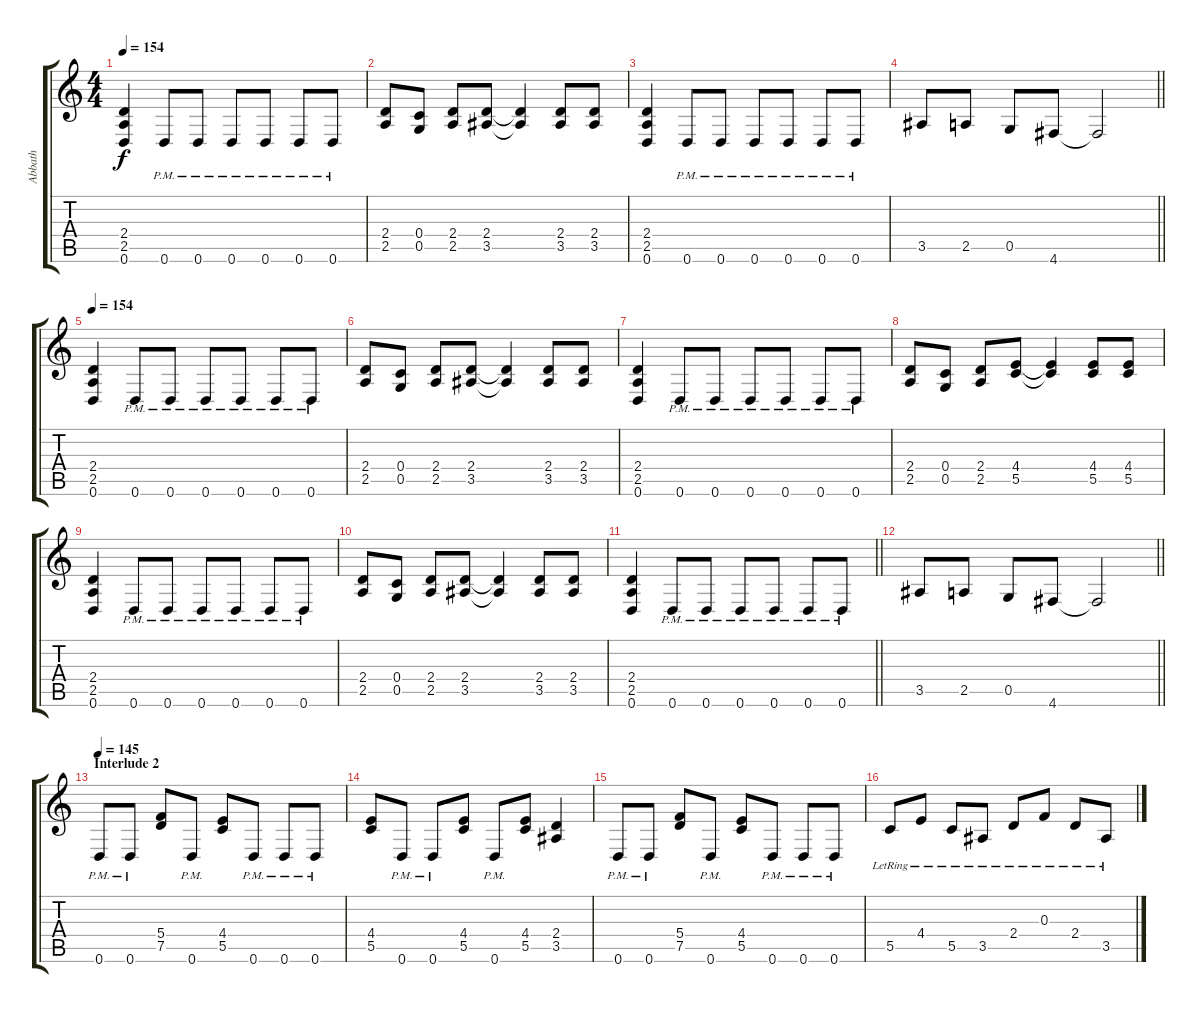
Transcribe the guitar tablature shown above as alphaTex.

\track ("Abbath" "Abbath") {instrument distortionguitar}
\staff {score tabs}
\tuning (D4 A3 F3 C3 G2 D2) {hide}
\ts (4 4)
\tempo 154
\clef g2
\ks c
(2.4 2.5 0.6).4{dy f} 0.6{pm}.8 0.6{pm}.8 0.6{pm}.8 0.6{pm}.8 0.6{pm}.8 0.6{pm}.8 |
(2.4 2.5).8 (0.4 0.5).8 (2.4 2.5).8 (2.4 3.5).8 (2.4{t} 3.5{t}).4 (2.4 3.5).8 (2.4 3.5).8 |
(2.4 2.5 0.6).4 0.6{pm}.8 0.6{pm}.8 0.6{pm}.8 0.6{pm}.8 0.6{pm}.8 0.6{pm}.8 |
\barLineRight lightlight
3.5.8 2.5.8 0.5.8 4.6.8 4.6{t}.2 |
\tempo 154
(2.4 2.5 0.6).4 0.6{pm}.8 0.6{pm}.8 0.6{pm}.8 0.6{pm}.8 0.6{pm}.8 0.6{pm}.8 |
(2.4 2.5).8 (0.4 0.5).8 (2.4 2.5).8 (2.4 3.5).8 (2.4{t} 3.5{t}).4 (2.4 3.5).8 (2.4 3.5).8 |
(2.4 2.5 0.6).4 0.6{pm}.8 0.6{pm}.8 0.6{pm}.8 0.6{pm}.8 0.6{pm}.8 0.6{pm}.8 |
(2.4 2.5).8 (0.4 0.5).8 (2.4 2.5).8 (4.4 5.5).8 (4.4{t} 5.5{t}).4 (4.4 5.5).8 (4.4 5.5).8 |
(2.4 2.5 0.6).4 0.6{pm}.8 0.6{pm}.8 0.6{pm}.8 0.6{pm}.8 0.6{pm}.8 0.6{pm}.8 |
(2.4 2.5).8 (0.4 0.5).8 (2.4 2.5).8 (2.4 3.5).8 (2.4{t} 3.5{t}).4 (2.4 3.5).8 (2.4 3.5).8 |
\barLineRight lightlight
(2.4 2.5 0.6).4 0.6{pm}.8 0.6{pm}.8 0.6{pm}.8 0.6{pm}.8 0.6{pm}.8 0.6{pm}.8 |
\barLineRight lightlight
3.5.8 2.5.8 0.5.8 4.6.8 4.6{t}.2 |
\section ("" "Interlude 2")
\tempo 145
0.6{pm}.8 0.6{pm}.8 (5.4 7.5).8 0.6{pm}.8 (4.4 5.5).8 0.6{pm}.8 0.6{pm}.8 0.6{pm}.8 |
(4.4 5.5).8 0.6{pm}.8 0.6{pm}.8 (4.4 5.5).8 0.6{pm}.8 (4.4 5.5).8 (2.4 3.5).4 |
0.6{pm}.8 0.6{pm}.8 (5.4 7.5).8 0.6{pm}.8 (4.4 5.5).8 0.6{pm}.8 0.6{pm}.8 0.6{pm}.8 |
5.5{lr}.8 4.4{lr}.8 5.5{lr}.8 3.5{lr}.8 2.4{lr}.8 0.3{lr}.8 2.4{lr}.8 3.5{lr}.8
